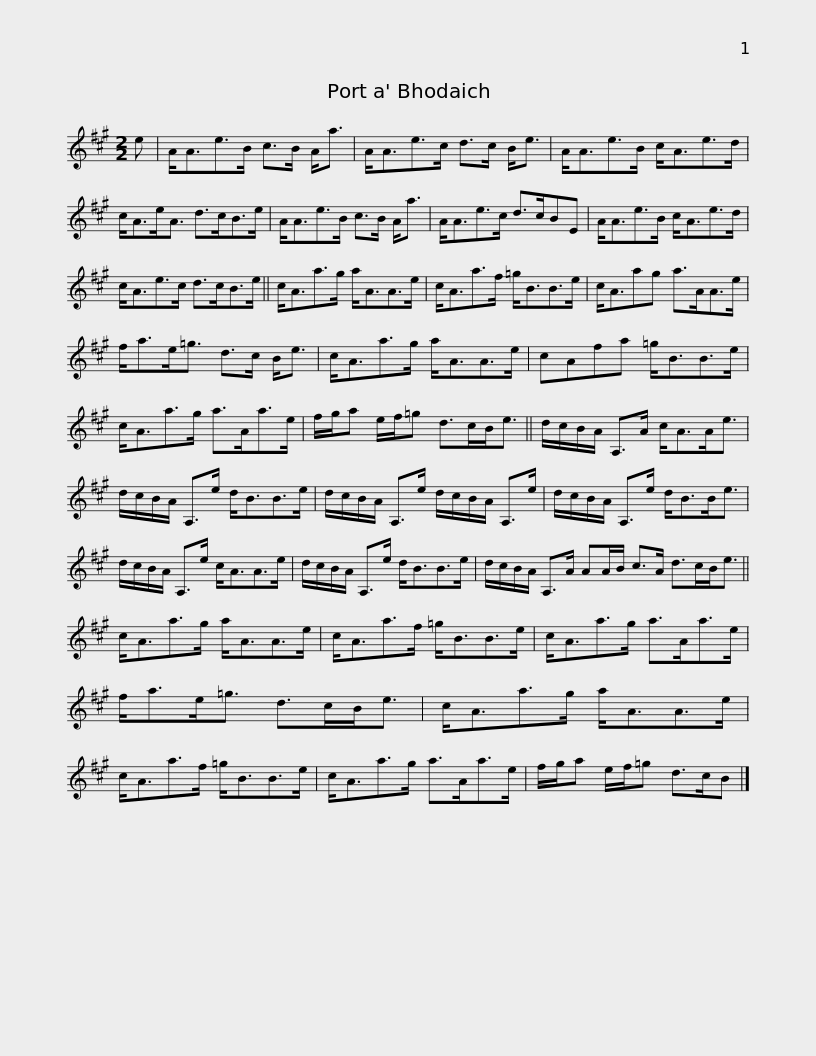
X:1
L:1/8
M:2/2
I:linebreak $
K:A
V:1 treble
V:1
 e | A<Ae>B c>B A<a | A<Ae>c d>c B<e | A<Ae>B c<Ae>d | c<Ae<A d>cB>e |$ %5
 A<Ae>B c>B A<a | A<Ae>c d>cBE | A<Ae>B c<Ae>d | c<Ae>c d>cB>e ||$ c<Aa>g a<AA>e | %10
 c<Aa>f =g<BB>e | c<Aag a>AA>e | f<ae<=g d>c B<e |$ c<Aa>g a<AA>e | cAfa =g<BB>e | %15
 c<Aa>g a>Aa>e | f/g/a e/f/=g d>cB<e ||$ d/c/B/A/ A,>A c<AA<e | d/c/B/A/ A,>e d<BB>e | d/c/B/A/ A,>e d/c/B/A/ A,>e | %20
 d/c/B/A/ A,>e d<BB<e |$ d/c/B/A/ A,>e c<AA>e | d/c/B/A/ A,>e d<BB>e | d/c/B/A/ A,>A AA/B/ c>A d>cB<e ||$ c<Aa>g a<AA>e | %25
 c<Aa>f =g<BB>e | c<Aa>g a>Aa>e | f<ae<=g d>cB<e |$ c<Aa>g a<AA>e | c<Aa>f =g<BB>e | %30
 c<Aa>g a>Aa>e | f/g/a e/f/=g d>cB |] %32
